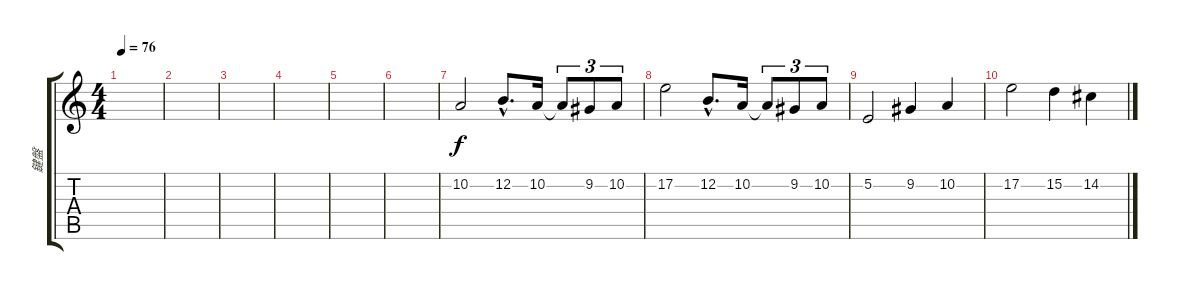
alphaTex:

\track ("鍵盤" "鍵盤") {instrument stringensemble1}
\staff {score tabs}
\tuning (E4 B3 G3 D3 A2 E2) {hide}
\ts (4 4)
\tempo 76
\clef g2
\ks c
|
|
|
|
|
|
10.2.2 12.2{hac}.8{d} 10.2.16 10.2{t}.8{tu (3 2)} 9.2.8{tu (3 2)} 10.2.8{tu (3 2)} |
17.2.2 12.2{hac}.8{d} 10.2.16 10.2{t}.8{tu (3 2)} 9.2.8{tu (3 2)} 10.2.8{tu (3 2)} |
5.2.2 9.2.4 10.2.4 |
17.2.2 15.2.4 14.2.4
